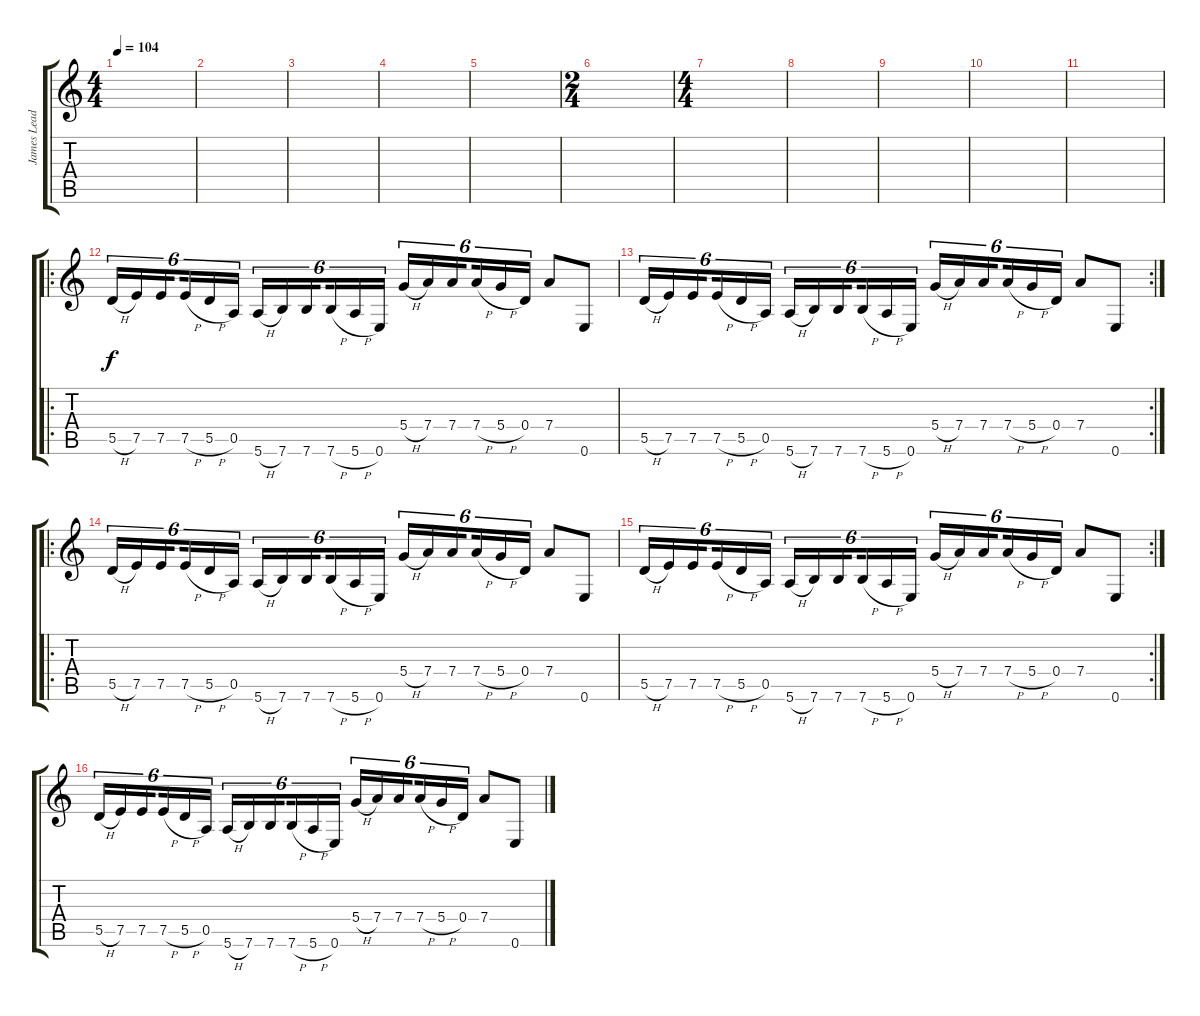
\track ("James Lead" "James Lead") {instrument overdrivenguitar}
\staff {score tabs}
\tuning (E4 B3 G3 D3 A2 E2) {hide}
\ts (4 4)
\tempo 104
\clef g2
\ks c
|
|
|
|
|
\ts (2 4)
|
\ts (4 4)
|
|
|
|
|
\ro
5.5{h}.16{tu (6 4)} 7.5.16{tu (6 4)} 7.5.16{tu (6 4) beam splitsecondary} 7.5{h}.16{tu (6 4)} 5.5{h}.16{tu (6 4)} 0.5.16{tu (6 4)} 5.6{h}.16{tu (6 4)} 7.6.16{tu (6 4)} 7.6.16{tu (6 4) beam splitsecondary} 7.6{h}.16{tu (6 4)} 5.6{h}.16{tu (6 4)} 0.6.16{tu (6 4)} 5.4{h}.16{tu (6 4)} 7.4.16{tu (6 4)} 7.4.16{tu (6 4) beam splitsecondary} 7.4{h}.16{tu (6 4)} 5.4{h}.16{tu (6 4)} 0.4.16{tu (6 4)} 7.4.8 0.6.8 |
\rc 2
5.5{h}.16{tu (6 4)} 7.5.16{tu (6 4)} 7.5.16{tu (6 4) beam splitsecondary} 7.5{h}.16{tu (6 4)} 5.5{h}.16{tu (6 4)} 0.5.16{tu (6 4)} 5.6{h}.16{tu (6 4)} 7.6.16{tu (6 4)} 7.6.16{tu (6 4) beam splitsecondary} 7.6{h}.16{tu (6 4)} 5.6{h}.16{tu (6 4)} 0.6.16{tu (6 4)} 5.4{h}.16{tu (6 4)} 7.4.16{tu (6 4)} 7.4.16{tu (6 4) beam splitsecondary} 7.4{h}.16{tu (6 4)} 5.4{h}.16{tu (6 4)} 0.4.16{tu (6 4)} 7.4.8 0.6.8 |
\ro
5.5{h}.16{tu (6 4)} 7.5.16{tu (6 4)} 7.5.16{tu (6 4) beam splitsecondary} 7.5{h}.16{tu (6 4)} 5.5{h}.16{tu (6 4)} 0.5.16{tu (6 4)} 5.6{h}.16{tu (6 4)} 7.6.16{tu (6 4)} 7.6.16{tu (6 4) beam splitsecondary} 7.6{h}.16{tu (6 4)} 5.6{h}.16{tu (6 4)} 0.6.16{tu (6 4)} 5.4{h}.16{tu (6 4)} 7.4.16{tu (6 4)} 7.4.16{tu (6 4) beam splitsecondary} 7.4{h}.16{tu (6 4)} 5.4{h}.16{tu (6 4)} 0.4.16{tu (6 4)} 7.4.8 0.6.8 |
\rc 2
5.5{h}.16{tu (6 4)} 7.5.16{tu (6 4)} 7.5.16{tu (6 4) beam splitsecondary} 7.5{h}.16{tu (6 4)} 5.5{h}.16{tu (6 4)} 0.5.16{tu (6 4)} 5.6{h}.16{tu (6 4)} 7.6.16{tu (6 4)} 7.6.16{tu (6 4) beam splitsecondary} 7.6{h}.16{tu (6 4)} 5.6{h}.16{tu (6 4)} 0.6.16{tu (6 4)} 5.4{h}.16{tu (6 4)} 7.4.16{tu (6 4)} 7.4.16{tu (6 4) beam splitsecondary} 7.4{h}.16{tu (6 4)} 5.4{h}.16{tu (6 4)} 0.4.16{tu (6 4)} 7.4.8 0.6.8 |
5.5{h}.16{tu (6 4)} 7.5.16{tu (6 4)} 7.5.16{tu (6 4) beam splitsecondary} 7.5{h}.16{tu (6 4)} 5.5{h}.16{tu (6 4)} 0.5.16{tu (6 4)} 5.6{h}.16{tu (6 4)} 7.6.16{tu (6 4)} 7.6.16{tu (6 4) beam splitsecondary} 7.6{h}.16{tu (6 4)} 5.6{h}.16{tu (6 4)} 0.6.16{tu (6 4)} 5.4{h}.16{tu (6 4)} 7.4.16{tu (6 4)} 7.4.16{tu (6 4) beam splitsecondary} 7.4{h}.16{tu (6 4)} 5.4{h}.16{tu (6 4)} 0.4.16{tu (6 4)} 7.4.8 0.6.8
